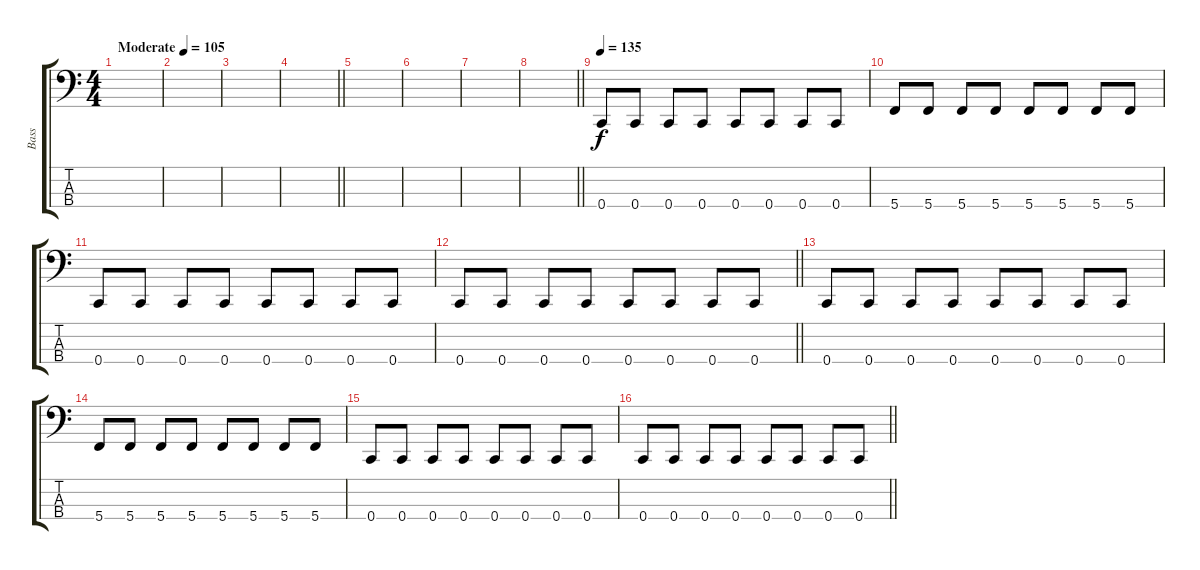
\track ("Bass" "Bass") {instrument electricbassfinger}
\staff {score tabs}
\tuning (F2 C2 G1 C1) {hide}
\ts (4 4)
\tempo (105 "Moderate")
\clef f4
\ks c
|
|
|
\barLineRight lightlight
|
|
|
|
\barLineRight lightlight
|
\tempo 135
0.4.8 0.4.8 0.4.8 0.4.8 0.4.8 0.4.8 0.4.8 0.4.8 |
5.4.8 5.4.8 5.4.8 5.4.8 5.4.8 5.4.8 5.4.8 5.4.8 |
0.4.8 0.4.8 0.4.8 0.4.8 0.4.8 0.4.8 0.4.8 0.4.8 |
\barLineRight lightlight
0.4.8 0.4.8 0.4.8 0.4.8 0.4.8 0.4.8 0.4.8 0.4.8 |
0.4.8 0.4.8 0.4.8 0.4.8 0.4.8 0.4.8 0.4.8 0.4.8 |
5.4.8 5.4.8 5.4.8 5.4.8 5.4.8 5.4.8 5.4.8 5.4.8 |
0.4.8 0.4.8 0.4.8 0.4.8 0.4.8 0.4.8 0.4.8 0.4.8 |
\barLineRight lightlight
0.4.8 0.4.8 0.4.8 0.4.8 0.4.8 0.4.8 0.4.8 0.4.8
